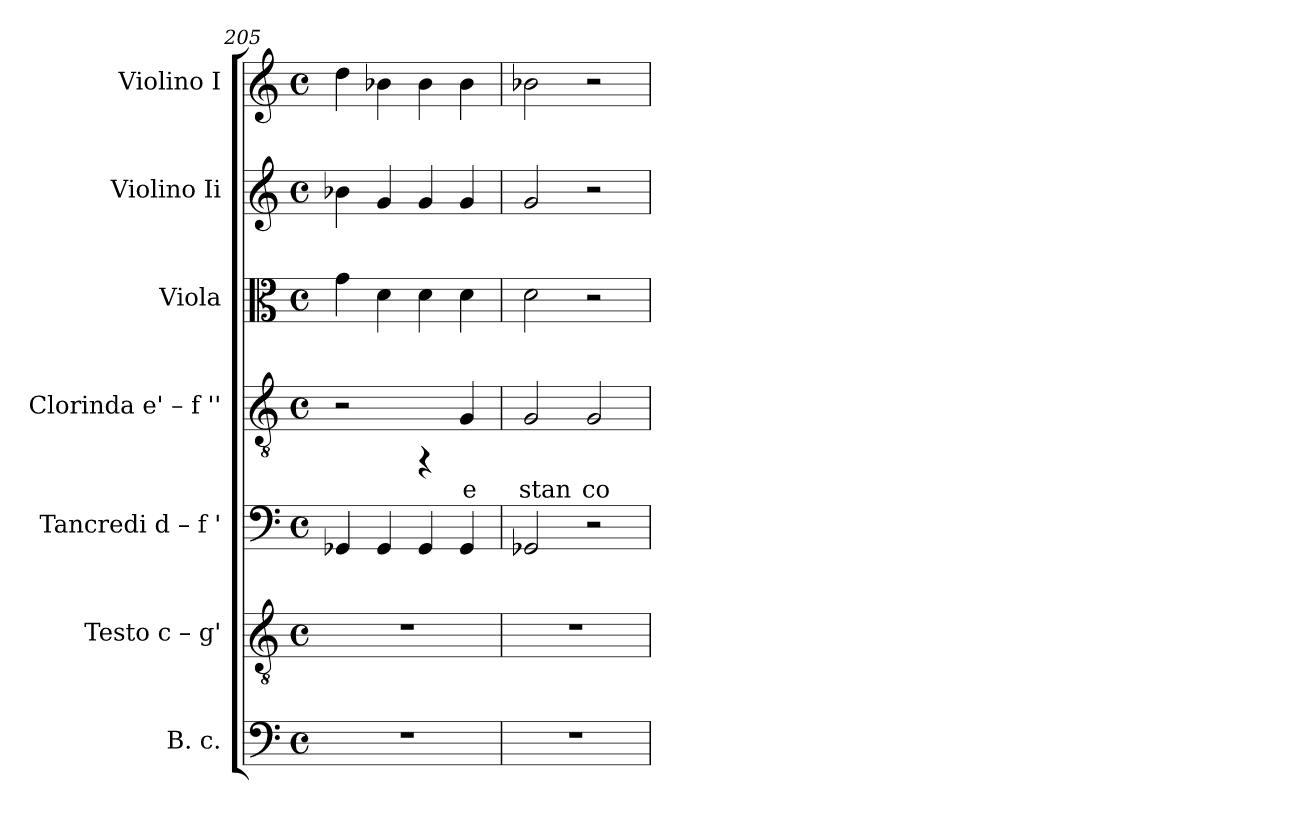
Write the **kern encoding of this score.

**kern	**kern	**kern	**kern	**text	**kern	**kern	**kern	**text
*part7	*part6	*part5	*part4	*part4	*part3	*part2	*part1	*part1
*staff7	*staff6	*staff5	*staff4	*staff4	*staff3	*staff2	*staff1	*staff1
*I"B. c.	*I"Testo  c – g'	*I"Tancredi  d – f '	*I"Clorinda  e' – f ''	*	*I"Viola	*I"Violino Ii	*I"Violino I	*
*clefF4	*clefGv2	*clefF4	*clefGv2	*	*clefC3	*clefG2	*clefG2	*
*k[]	*k[]	*k[]	*k[]	*	*k[]	*k[]	*k[]	*
*C:	*C:	*C:	*C:	*	*C:	*C:	*C:	*
*M4/4	*M4/4	*M4/4	*M4/4	*	*M4/4	*M4/4	*M4/4	*
*met(c)	*met(c)	*met(c)	*met(c)	*	*met(c)	*met(c)	*met(c)	*
=205	=205	=205	=205	=205	=205	=205	=205	=205
!	!	!	!	!	!	!	!	!LO:LY:b:cj
1r	1r	4GG-/	2r	.	4g\	4b-X\	4dd\	.
!	!	!	!	!	!	!	!	!LO:LY:b:cj
.	.	4GG-/	.	.	4d\	4g/	4b-X\	.
!	!	!	!	!	!	!	!	!LO:LY:b:cj
.	.	4GG-/	4rFF	.	4d\	4g/	4b-\	.
!	!	!	!	!LO:LY:b:cj	!	!	!	!LO:LY:b:cj
.	.	4GG-/	4G/	e	4d\	4g/	4b-\	.
=206	=206	=206	=206	=206	=206	=206	=206	=206
!	!	!	!	!LO:LY:b:cj	!	!	!	!LO:LY:b:cj
1r	1r	2GG-/	2G/	stan	2d\	2g/	2b-X\	.
!	!	!	!	!LO:LY:b:cj	!	!	!	!
.	.	2r	2G/	co	2r	2r	2r	.
=	=	=	=	=	=	=	=	=
*-	*-	*-	*-	*-	*-	*-	*-	*-
